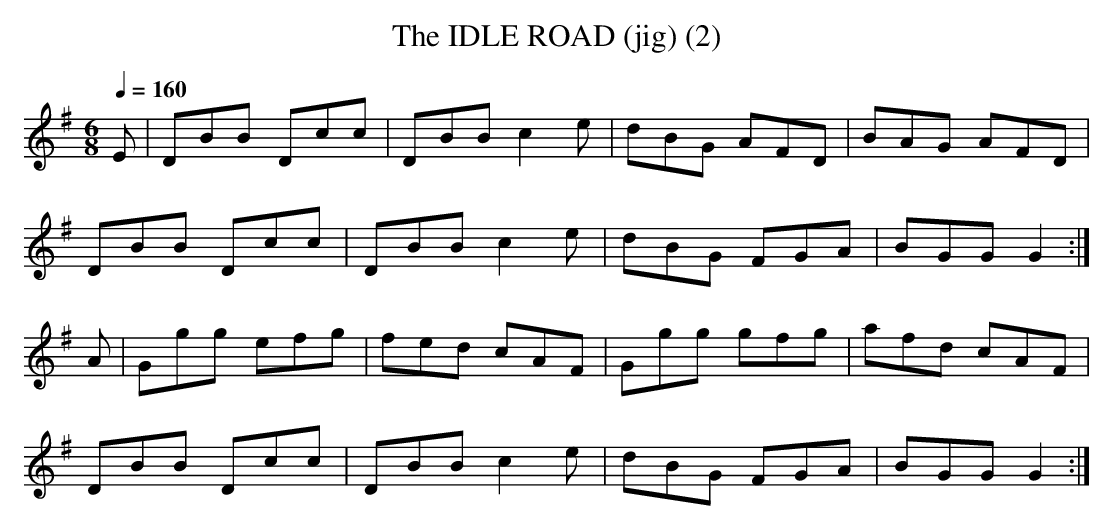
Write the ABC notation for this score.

X:1
T:IDLE ROAD (jig) (2), The
Q:1/4=160
M:6/8
L:1/8
K:G
E|DBB Dcc|DBB c2e|dBG AFD|BAG AFD|
DBB Dcc|DBB c2e|dBG FGA|BGG G2 :|
A|Ggg efg|fed cAF|Ggg gfg|afd cAF|
DBB Dcc|DBB c2e|dBG FGA|BGG G2 :|
